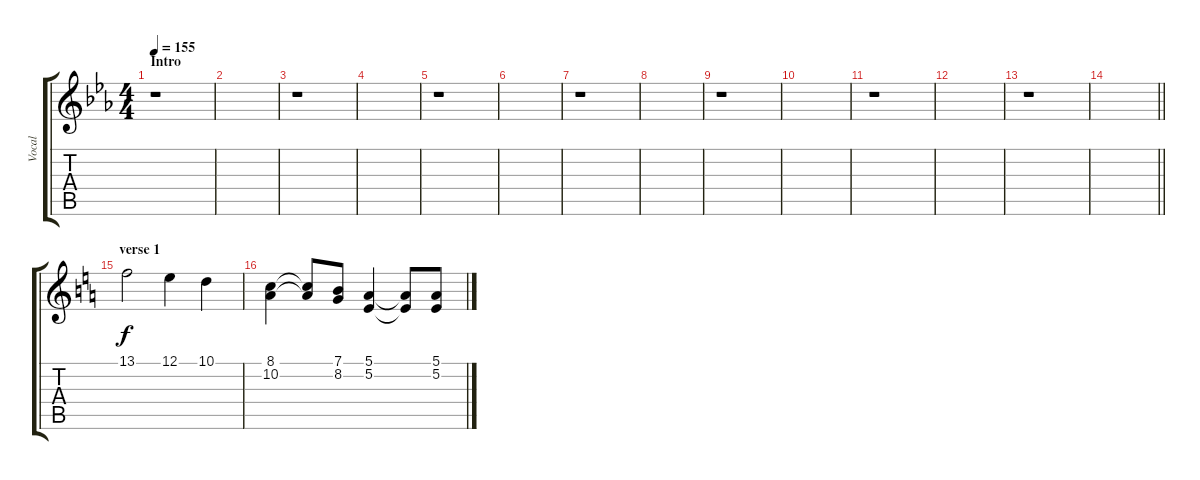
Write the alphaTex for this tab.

\track ("Vocal" "Vocal") {instrument choiraahs}
\staff {score tabs}
\tuning (E4 B3 G3 D3 A2 E2) {hide}
\ts (4 4)
\section ("" "Intro")
\tempo 155
\clef g2
\ks cminor
r.1{dy f instrument choiraahs} |
|
r.1 |
|
r.1 |
|
r.1 |
|
r.1 |
|
r.1 |
|
r.1 |
\barLineRight lightlight
|
\section ("" "verse 1")
\ks aminor
13.1.2 12.1.4 10.1.4 |
(8.1 10.2).4 (8.1{t} 10.2{t}).8 (7.1 8.2).8 (5.1 5.2).4 (5.1{t} 5.2{t}).8 (5.1 5.2).8
